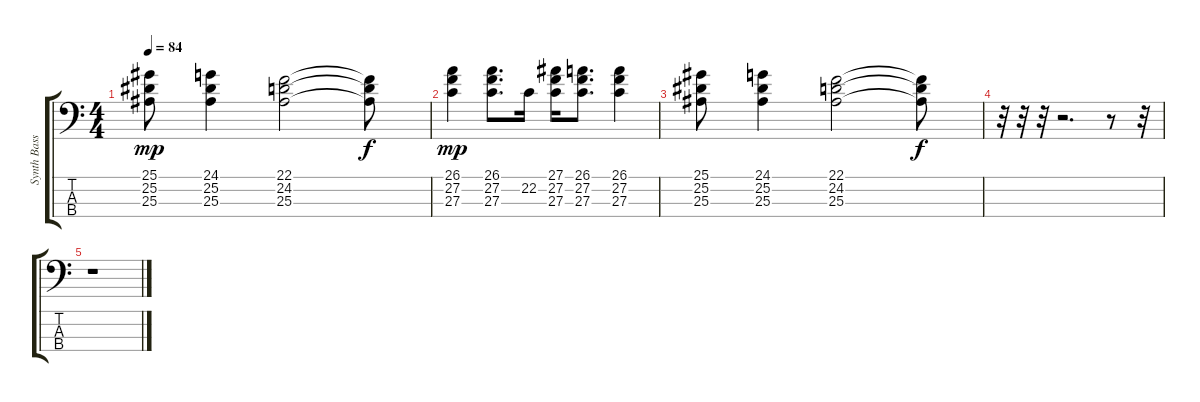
\track ("Synth Bass" "Synth Bass") {instrument synthbrass2}
\staff {score tabs}
\tuning (G2 D2 A1 E1) {hide}
\ts (4 4)
\tempo 84
\clef f4
\ks c
(25.1 25.2 25.3).8{dy mp} (24.1 25.2 25.3).4 (22.1 24.2 25.3).2 (22.1{t} 24.2{t} 25.3{t}).8{dy f} |
(26.1 27.2 27.3).4{dy mp} (26.1 27.2 27.3).8{d} 22.2.16 (27.1 27.2 27.3).16 (26.1 27.2 27.3).8{d} (26.1 27.2 27.3).4 |
(25.1 25.2 25.3).8 (24.1 25.2 25.3).4 (22.1 24.2 25.3).2 (22.1{t} 24.2{t} 25.3{t}).8{dy f} |
r.32 r.32 r.32 r.2{d} r.8 r.32 |
r.1
